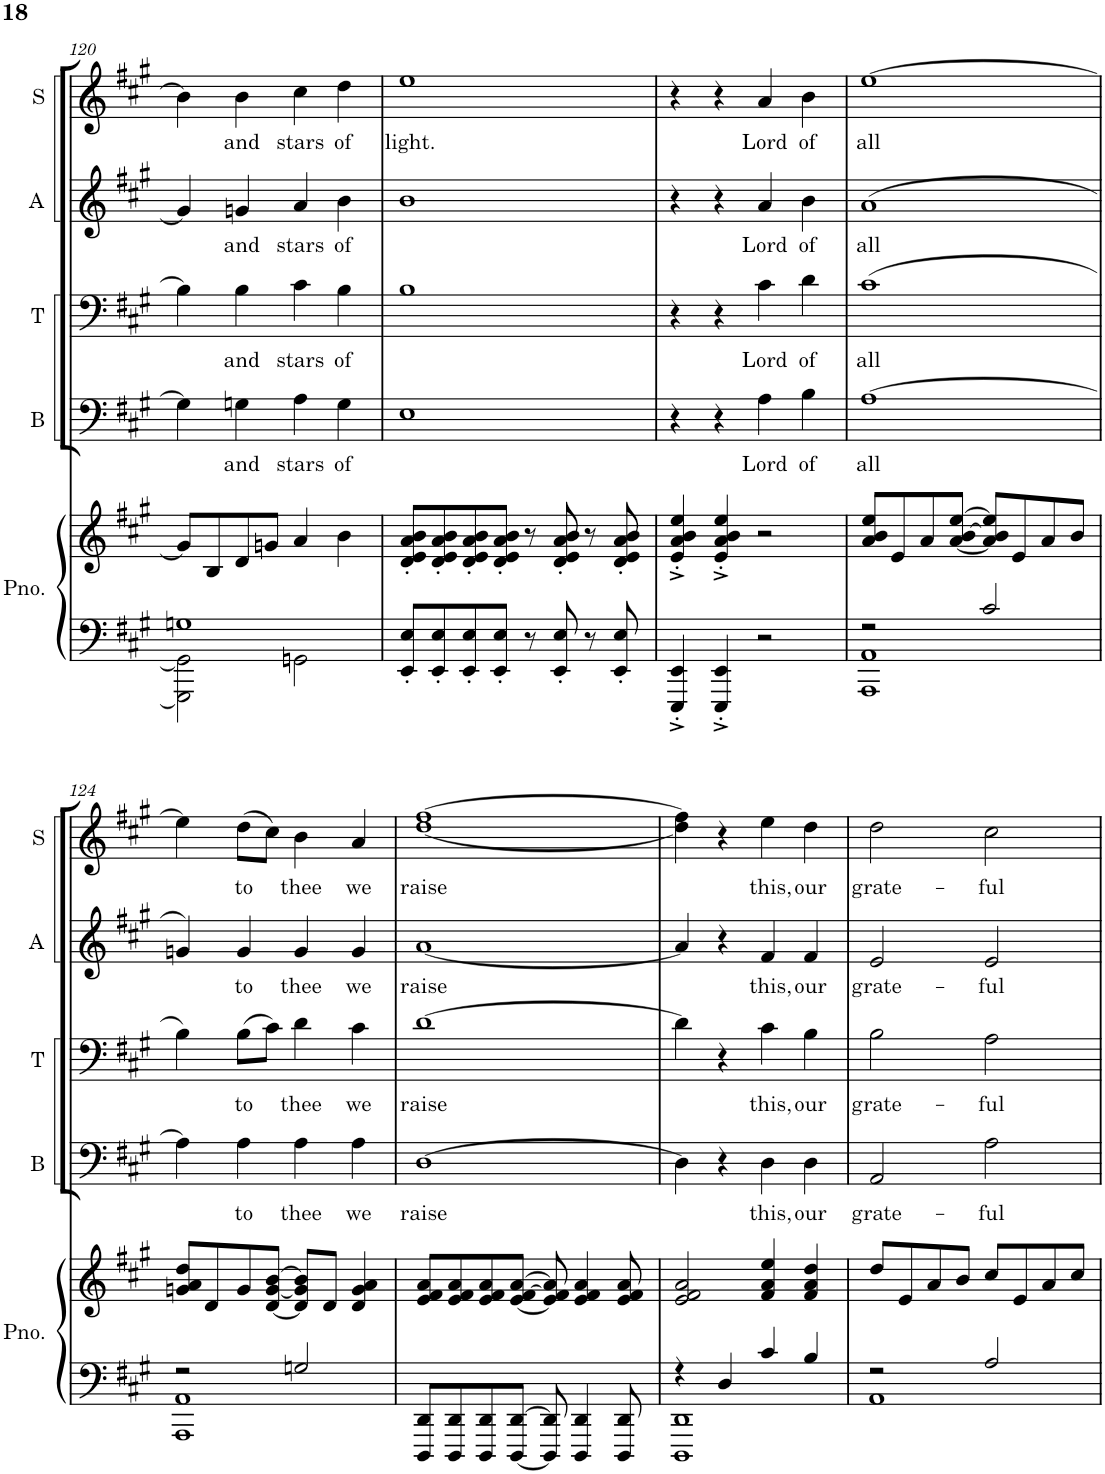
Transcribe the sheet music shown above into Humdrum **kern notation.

**kern	**kern	**kern	**text	**kern	**text	**kern	**text	**kern	**text
*part5	*part5	*part4	*part4	*part3	*part3	*part2	*part2	*part1	*part1
*staff6	*staff5	*staff4	*staff4	*staff3	*staff3	*staff2	*staff2	*staff1	*staff1
*I"Piano	*	*I"Bass	*	*I"Tenor	*	*I"Alto	*	*I"Soprano	*
*I'Pno.	*	*I'B	*	*I'T	*	*I'A	*	*I'S	*
!!LO:PB:g=z
*clefF4	*clefG2	*clefF4	*	*clefF4	*	*clefG2	*	*clefG2	*
*k[f#c#g#]	*k[f#c#g#]	*k[f#c#g#]	*	*k[f#c#g#]	*	*k[f#c#g#]	*	*k[f#c#g#]	*
*M4/4	*M4/4	*M4/4	*	*M4/4	*	*M4/4	*	*M4/4	*
=120	=120	=120	=120	=120	=120	=120	=120	=120	=120
*^	*	*	*	*	*	*	*	*	*
1Gn	2GGG\] 2GG\]	8g/L]	4G\]	.	4B\]	.	4g/]	.	4b\]	.
.	.	8B/	.	.	.	.	.	.	.	.
!	!	!	!	!LO:LY:b	!	!LO:LY:b	!	!LO:LY:b	!	!LO:LY:b
.	.	8d/	4Gn\	and	4B\	and	4gn/	and	4b\	and
.	.	8gn/J	.	.	.	.	.	.	.	.
!	!	!	!	!LO:LY:b	!	!LO:LY:b	!	!LO:LY:b	!	!LO:LY:b
.	2GGn\	4a/	4A\	stars	4c#\	stars	4a/	stars	4cc#\	stars
!	!	!	!	!LO:LY:b	!	!LO:LY:b	!	!LO:LY:b	!	!LO:LY:b
.	.	4b\	4G\	of	4B\	of	4b\	of	4dd\	of
*v	*v	*	*	*	*	*	*	*	*	*
=121	=121	=121	=121	=121	=121	=121	=121	=121	=121
!	!	!	!	!	!	!	!	!	!LO:LY:b
8EE/' 8E/'L	8d/' 8e/' 8a/' 8b/'L	1E	.	1B	.	1b	.	1ee	light.
8EE/' 8E/'	8d/' 8e/' 8a/' 8b/'	.	.	.	.	.	.	.	.
8EE/' 8E/'	8d/' 8e/' 8a/' 8b/'	.	.	.	.	.	.	.	.
8EE/' 8E/'J	8d/' 8e/' 8a/' 8b/'J	.	.	.	.	.	.	.	.
8r	8r	.	.	.	.	.	.	.	.
8EE/' 8E/'	8d/' 8e/' 8a/' 8b/'	.	.	.	.	.	.	.	.
8r	8r	.	.	.	.	.	.	.	.
8EE/' 8E/'	8d/' 8e/' 8a/' 8b/'	.	.	.	.	.	.	.	.
=122	=122	=122	=122	=122	=122	=122	=122	=122	=122
4EEE/'^ 4EE/'^	4e/'^ 4a/'^ 4b/'^ 4ee/'^	4r	.	4r	.	4r	.	4r	.
4EEE/'^ 4EE/'^	4e/'^ 4a/'^ 4b/'^ 4ee/'^	4r	.	4r	.	4r	.	4r	.
!	!	!	!LO:LY:b	!	!LO:LY:b	!	!LO:LY:b	!	!LO:LY:b
2r	2r	4A\	Lord	4c#\	Lord	4a/	Lord	4a/	Lord
!	!	!	!LO:LY:b	!	!LO:LY:b	!	!LO:LY:b	!	!LO:LY:b
.	.	4B\	of	4d\	of	4b\	of	4b\	of
=123	=123	=123	=123	=123	=123	=123	=123	=123	=123
*^	*	*	*	*	*	*	*	*	*
!	!	!	!	!LO:LY:b	!	!LO:LY:b	!	!LO:LY:b	!	!LO:LY:b
2r	1AAA 1AA	8a/ 8b/ 8ee/L	[1A	all	(1c#	all	(>1a	all	[1ee	all
.	.	8e/	.	.	.	.	.	.	.	.
.	.	8a/	.	.	.	.	.	.	.	.
.	.	[8a/ [8b/ [8ee/J	.	.	.	.	.	.	.	.
2c#/	.	8a/] 8b/] 8ee/]L	.	.	.	.	.	.	.	.
.	.	8e/	.	.	.	.	.	.	.	.
.	.	8a/	.	.	.	.	.	.	.	.
.	.	8b/J	.	.	.	.	.	.	.	.
!!LO:LB:g=z
=124	=124	=124	=124	=124	=124	=124	=124	=124	=124	=124
2r	1AAA 1AA	8gn/ 8a/ 8dd/L	4A\]	.	4B\)	.	4gn/)	.	4ee\]	.
.	.	8d/	.	.	.	.	.	.	.	.
!	!	!	!	!LO:LY:b	!	!LO:LY:b	!	!LO:LY:b	!	!LO:LY:b
.	.	8g/	4A\	to	(8B\L	to	4g/	to	(8dd\L	to
.	.	[8d/ [8g/ [8b/J	.	.	8c#\J)	.	.	.	8cc#\J)	.
!	!	!	!	!LO:LY:b	!	!LO:LY:b	!	!LO:LY:b	!	!LO:LY:b
2Gn/	.	8d/] 8g/] 8b/]L	4A\	thee	4d\	thee	4g/	thee	4b\	thee
.	.	8d/J	.	.	.	.	.	.	.	.
!	!	!	!	!LO:LY:b	!	!LO:LY:b	!	!LO:LY:b	!	!LO:LY:b
.	.	4d/ 4g/ 4a/	4A\	we	4c#\	we	4g/	we	4a/	we
*v	*v	*	*	*	*	*	*	*	*	*
=125	=125	=125	=125	=125	=125	=125	=125	=125	=125
!	!	!	!LO:LY:b	!	!LO:LY:b	!	!LO:LY:b	!	!LO:LY:b
8DDD/ 8DD/L	8e/ 8f#/ 8a/L	[1D	raise	[1d	raise	[1a	raise	[1dd [1ff#	raise
8DDD/ 8DD/	8e/ 8f#/ 8a/	.	.	.	.	.	.	.	.
8DDD/ 8DD/	8e/ 8f#/ 8a/	.	.	.	.	.	.	.	.
[8DDD/ [8DD/J	[8e/ [8f#/ [8a/J	.	.	.	.	.	.	.	.
8DDD/] 8DD/]	8e/] 8f#/] 8a/]	.	.	.	.	.	.	.	.
4DDD/ 4DD/	4e/ 4f#/ 4a/	.	.	.	.	.	.	.	.
8DDD/ 8DD/	8e/ 8f#/ 8a/	.	.	.	.	.	.	.	.
=126	=126	=126	=126	=126	=126	=126	=126	=126	=126
*^	*	*	*	*	*	*	*	*	*
4r	1DDD 1DD	2e/ 2f#/ 2a/	4D\]	.	4d\]	.	4a/]	.	4dd\] 4ff#\]	.
4D/	.	.	4r	.	4r	.	4r	.	4r	.
!	!	!	!	!LO:LY:b	!	!LO:LY:b	!	!LO:LY:b	!	!LO:LY:b
4c#/	.	4f#/ 4a/ 4ee/	4D\	this,	4c#\	this,	4f#/	this,	4ee\	this,
!	!	!	!	!LO:LY:b	!	!LO:LY:b	!	!LO:LY:b	!	!LO:LY:b
4B/	.	4f#/ 4a/ 4dd/	4D\	our	4B\	our	4f#/	our	4dd\	our
=127	=127	=127	=127	=127	=127	=127	=127	=127	=127	=127
!	!	!	!	!LO:LY:b	!	!LO:LY:b	!	!LO:LY:b	!	!LO:LY:b
2r	1AA	8dd/L	2AA/	grate-	2B\	grate-	2e/	grate-	2dd\	grate-
.	.	8e/	.	.	.	.	.	.	.	.
.	.	8a/	.	.	.	.	.	.	.	.
.	.	8b/J	.	.	.	.	.	.	.	.
!	!	!	!	!LO:LY:b	!	!LO:LY:b	!	!LO:LY:b	!	!LO:LY:b
2A/	.	8cc#/L	2A\	-ful	2A\	-ful	2e/	-ful	2cc#\	-ful
.	.	8e/	.	.	.	.	.	.	.	.
.	.	8a/	.	.	.	.	.	.	.	.
.	.	8cc#/J	.	.	.	.	.	.	.	.
*v	*v	*	*	*	*	*	*	*	*	*
=	=	=	=	=	=	=	=	=	=
*-	*-	*-	*-	*-	*-	*-	*-	*-	*-
